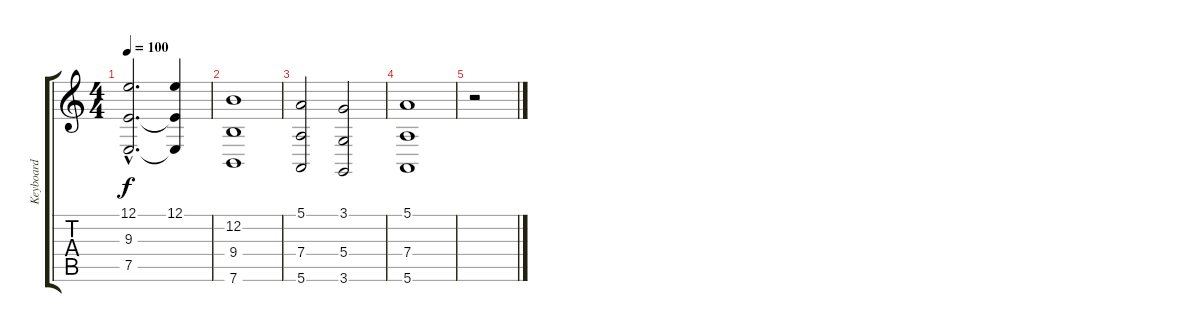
\track ("Keyboard" "Keyboard") {instrument stringensemble1}
\staff {score tabs}
\tuning (E4 B3 G3 D3 A2 E2) {hide}
\ts (4 4)
\tempo 100
\clef g2
\ks c
(12.1{hac} 9.3{hac} 7.5{hac}).2{d dy f} (12.1 9.3{t} 7.5{t}).4 |
(12.2 9.4 7.6).1 |
(5.1 7.4 5.6).2 (3.1 5.4 3.6).2 |
(5.1 7.4 5.6).1 |
r.2
